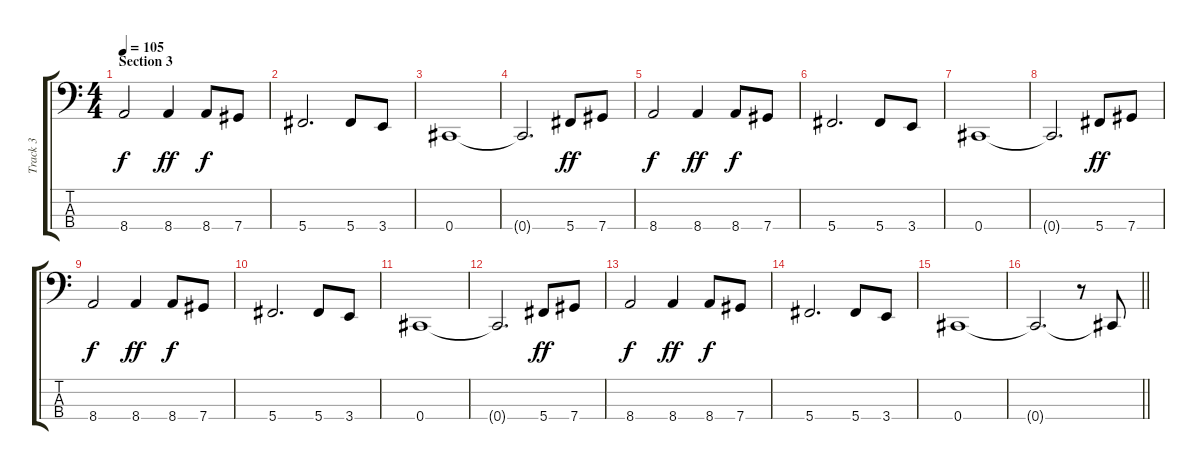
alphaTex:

\track ("Track 3" "Track 3") {instrument electricbasspick}
\staff {score tabs}
\tuning (Gb2 Db2 Ab1 Db1) {hide}
\ts (4 4)
\section ("" "Section 3")
\tempo 105
\clef f4
\ks c
8.4.2{dy f} 8.4.4{dy ff} 8.4.8{dy f} 7.4.8 |
5.4.2{d} 5.4.8 3.4.8 |
0.4.1 |
0.4{t}.2{d} 5.4.8{dy ff} 7.4.8 |
8.4.2{dy f} 8.4.4{dy ff} 8.4.8{dy f} 7.4.8 |
5.4.2{d} 5.4.8 3.4.8 |
0.4.1 |
0.4{t}.2{d} 5.4.8{dy ff} 7.4.8 |
8.4.2{dy f} 8.4.4{dy ff} 8.4.8{dy f} 7.4.8 |
5.4.2{d} 5.4.8 3.4.8 |
0.4.1 |
0.4{t}.2{d} 5.4.8{dy ff} 7.4.8 |
8.4.2{dy f} 8.4.4{dy ff} 8.4.8{dy f} 7.4.8 |
5.4.2{d} 5.4.8 3.4.8 |
0.4.1 |
\barLineRight lightlight
0.4{t}.2{d} r.8 0.4{t}.8
